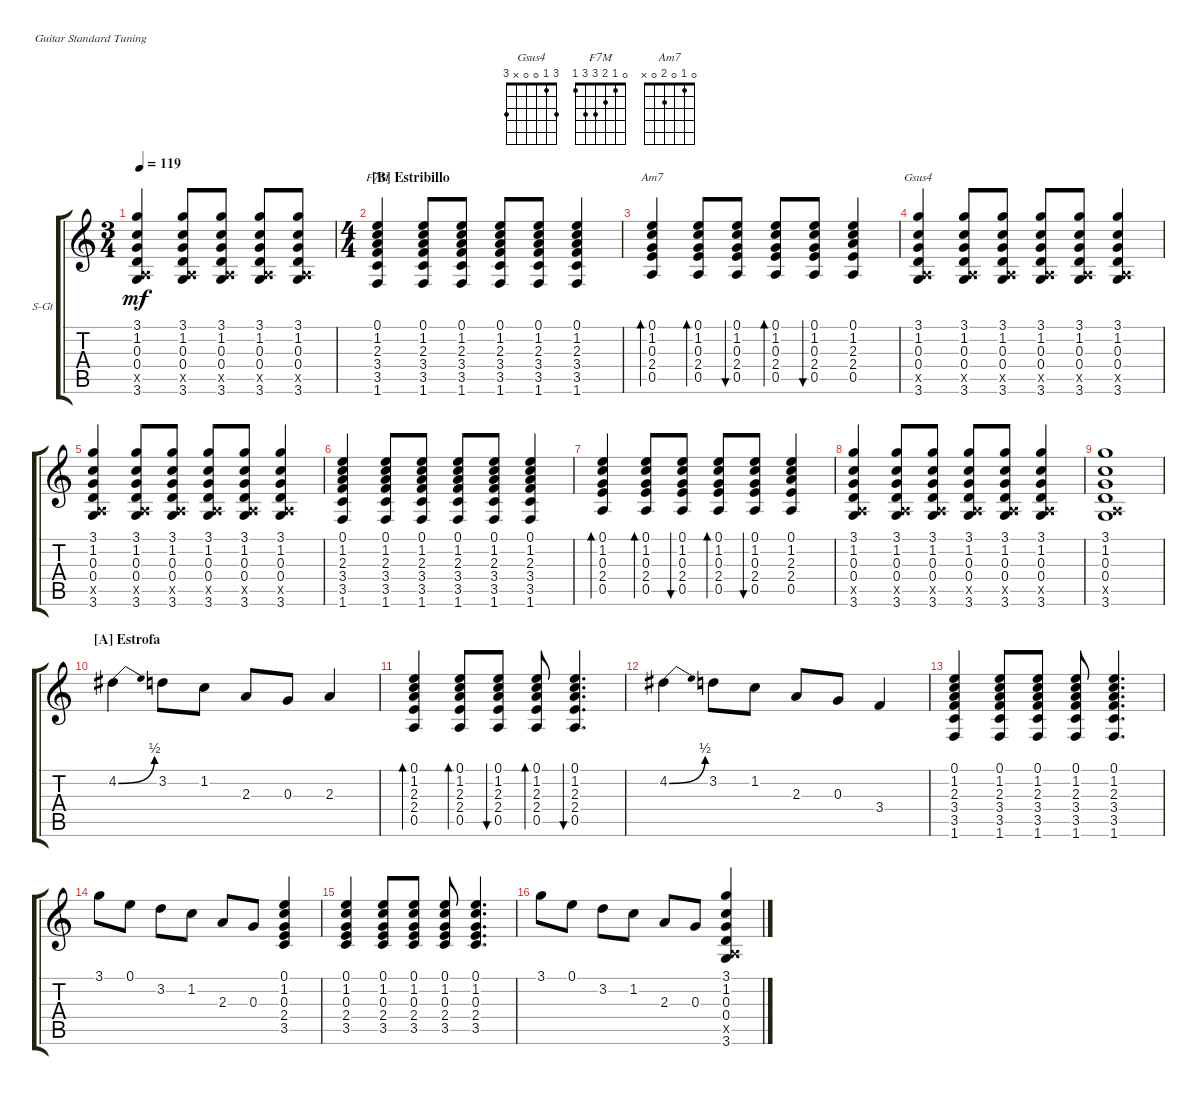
\defaultSystemsLayout 4
\bracketExtendMode groupsimilarinstruments
\firstSystemTrackNameOrientation horizontal
\otherSystemsTrackNameOrientation horizontal
\track ("Steel Guitar" "S-Gt") {instrument acousticguitarsteel}
\staff {score tabs}
\tuning (E4 B3 G3 D3 A2 E2)
\chord ("Gsus4" 3 1 0 0 x 3)
\chord ("F7M" 0 1 2 3 3 1)
\chord ("Am7" 0 1 0 2 0 x)
\ts (3 4)
\tempo 119
\clef g2
\ks c
(3.1 1.2 0.3 0.4 3.6 0.5{x}).4{dy mf} (3.1 1.2 0.3 0.4 3.6 0.5{x}).8 (3.1 1.2 0.3 0.4 3.6 0.5{x}).8 (3.1 1.2 0.3 0.4 3.6 0.5{x}).8 (3.1 1.2 0.3 0.4 3.6 0.5{x}).8 |
\ts (4 4)
\section ("B" "Estribillo")
(0.1 1.2 2.3 3.4 3.5 1.6).4{ch "F7M"} (1.6 0.1 1.2 2.3 3.4 3.5).8 (1.6 0.1 1.2 2.3 3.4 3.5).8 (1.6 0.1 1.2 2.3 3.4 3.5).8 (1.6 0.1 1.2 2.3 3.4 3.5).8 (3.5 1.6 3.4 2.3 1.2 0.1).4 |
(0.5 2.4 0.3 1.2 0.1).4{bd 30 ch "Am7"} (0.1 1.2 0.3 2.4 0.5).8{bd 30} (0.5 2.4 0.3 1.2 0.1).8{bu 30} (0.1 1.2 0.3 2.4 0.5).8{bd 30} (0.1 1.2 0.3 2.4 0.5).8{bu 30} (0.1 1.2 2.3 2.4 0.5).4 |
(3.1 1.2 0.3 0.4 3.6 0.5{x}).4{ch "Gsus4"} (3.1 1.2 0.3 0.4 3.6 0.5{x}).8 (3.1 1.2 0.3 0.4 3.6 0.5{x}).8 (3.1 1.2 0.3 0.4 3.6 0.5{x}).8 (3.1 1.2 0.3 0.4 3.6 0.5{x}).8 (3.1 1.2 0.3 0.4 3.6 0.5{x}).4 |
(3.1 1.2 0.3 0.4 3.6 0.5{x}).4 (3.1 1.2 0.3 0.4 3.6 0.5{x}).8 (3.1 1.2 0.3 0.4 3.6 0.5{x}).8 (3.1 1.2 0.3 0.4 3.6 0.5{x}).8 (3.1 1.2 0.3 0.4 3.6 0.5{x}).8 (3.1 1.2 0.3 0.4 3.6 0.5{x}).4 |
(0.1 1.2 2.3 3.4 3.5 1.6).4 (1.6 0.1 1.2 2.3 3.4 3.5).8 (1.6 0.1 1.2 2.3 3.4 3.5).8 (1.6 0.1 1.2 2.3 3.4 3.5).8 (1.6 0.1 1.2 2.3 3.4 3.5).8 (3.5 1.6 3.4 2.3 1.2 0.1).4 |
(0.5 2.4 0.3 1.2 0.1).4{bd 30} (0.1 1.2 0.3 2.4 0.5).8{bd 30} (0.5 2.4 0.3 1.2 0.1).8{bu 30} (0.1 1.2 0.3 2.4 0.5).8{bd 30} (0.1 1.2 0.3 2.4 0.5).8{bu 30} (0.1 1.2 2.3 2.4 0.5).4 |
(3.1 1.2 0.3 0.4 3.6 0.5{x}).4 (3.1 1.2 0.3 0.4 3.6 0.5{x}).8 (3.1 1.2 0.3 0.4 3.6 0.5{x}).8 (3.1 1.2 0.3 0.4 3.6 0.5{x}).8 (3.1 1.2 0.3 0.4 3.6 0.5{x}).8 (3.1 1.2 0.3 0.4 3.6 0.5{x}).4 |
(3.1 1.2 0.3 0.4 3.6 0.5{x}).1 |
\section ("A" "Estrofa")
4.2{be (bend 0 0 13.2 2)}.4 3.2.8 1.2.8 2.3.8 0.3.8 2.3.4 |
(0.5 2.4 2.3 1.2 0.1).4{bd 30} (0.1 1.2 2.3 2.4 0.5).8{bd 30} (0.5 2.4 2.3 1.2 0.1).8{bu 30} (0.1 1.2 2.3 2.4 0.5).8{bd 30} (0.1 1.2 2.3 2.4 0.5).4{d bu 30} |
4.2{be (bend 0 0 15 2)}.4 3.2.8 1.2.8 2.3.8 0.3.8 3.4.4 |
(0.1 1.2 2.3 3.4 3.5 1.6).4 (1.6 0.1 1.2 2.3 3.4 3.5).8 (1.6 0.1 1.2 2.3 3.4 3.5).8 (1.6 0.1 1.2 2.3 3.4 3.5).8 (1.6 0.1 1.2 2.3 3.4 3.5).4{d} |
3.1.8 0.1.8 3.2.8 1.2.8 2.3.8 0.3.8 (0.1 1.2 0.3 2.4 3.5).4 |
(0.1 1.2 0.3 2.4 3.5).4 (3.5 2.4 0.3 1.2 0.1).8 (0.1 1.2 0.3 2.4 3.5).8 (3.5 2.4 0.3 1.2 0.1).8 (0.1 1.2 0.3 2.4 3.5).4{d} |
3.1.8 0.1.8 3.2.8 1.2.8 2.3.8 0.3.8 (3.1 1.2 0.3 0.4 0.5{x} 3.6).4
